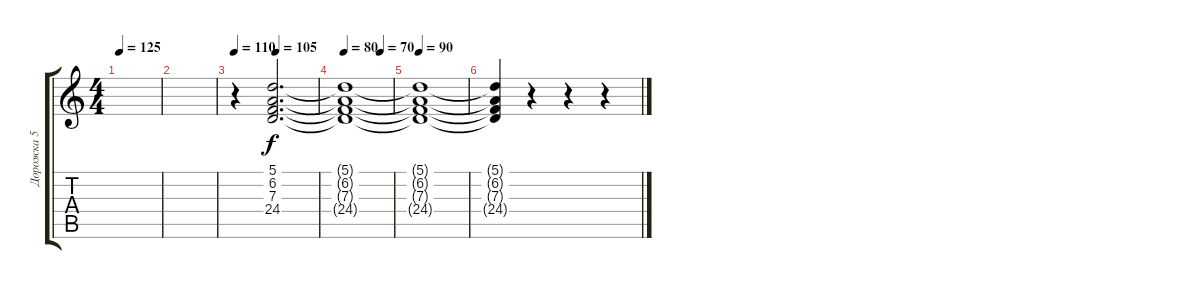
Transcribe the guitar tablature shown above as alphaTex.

\track ("Дорожка 5" "Дорожка 5") {instrument choiraahs}
\staff {score tabs}
\tuning (E4 B3 G3 D3 A2 E2) {hide}
\ts (4 4)
\tempo 125
\clef g2
\ks c
|
|
\tempo (105 0.5)
\tempo 110
r.4 (5.1 6.2 7.3 24.4).2{d} |
\tempo 80
\tempo (70 0.75)
(5.1{t} 6.2{t} 7.3{t} 24.4{t}).1 |
\tempo 90
(5.1{t} 6.2{t} 7.3{t} 24.4{t}).1 |
(5.1{t} 6.2{t} 7.3{t} 24.4{t}).4{dy f} r.4 r.4 r.4
